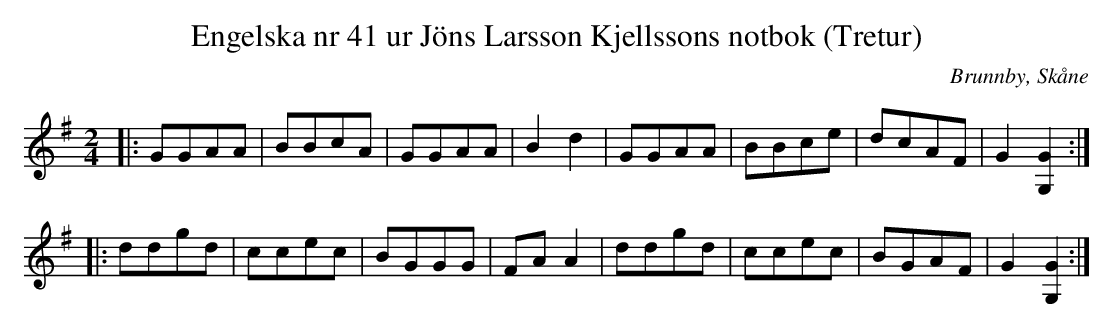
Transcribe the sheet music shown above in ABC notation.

X:1
T:Engelska nr 41 ur Jöns Larsson Kjellssons notbok (Tretur)
O:Brunnby, Skåne
M:2/4
L:1/8
K:G
|: GGAA | BBcA | GGAA | B2d2 | GGAA | BBce | dcAF | G2[G,G]2 ::
   ddgd | ccec | BGGG | FAA2 | ddgd | ccec | BGAF | G2[G,G]2 :|
